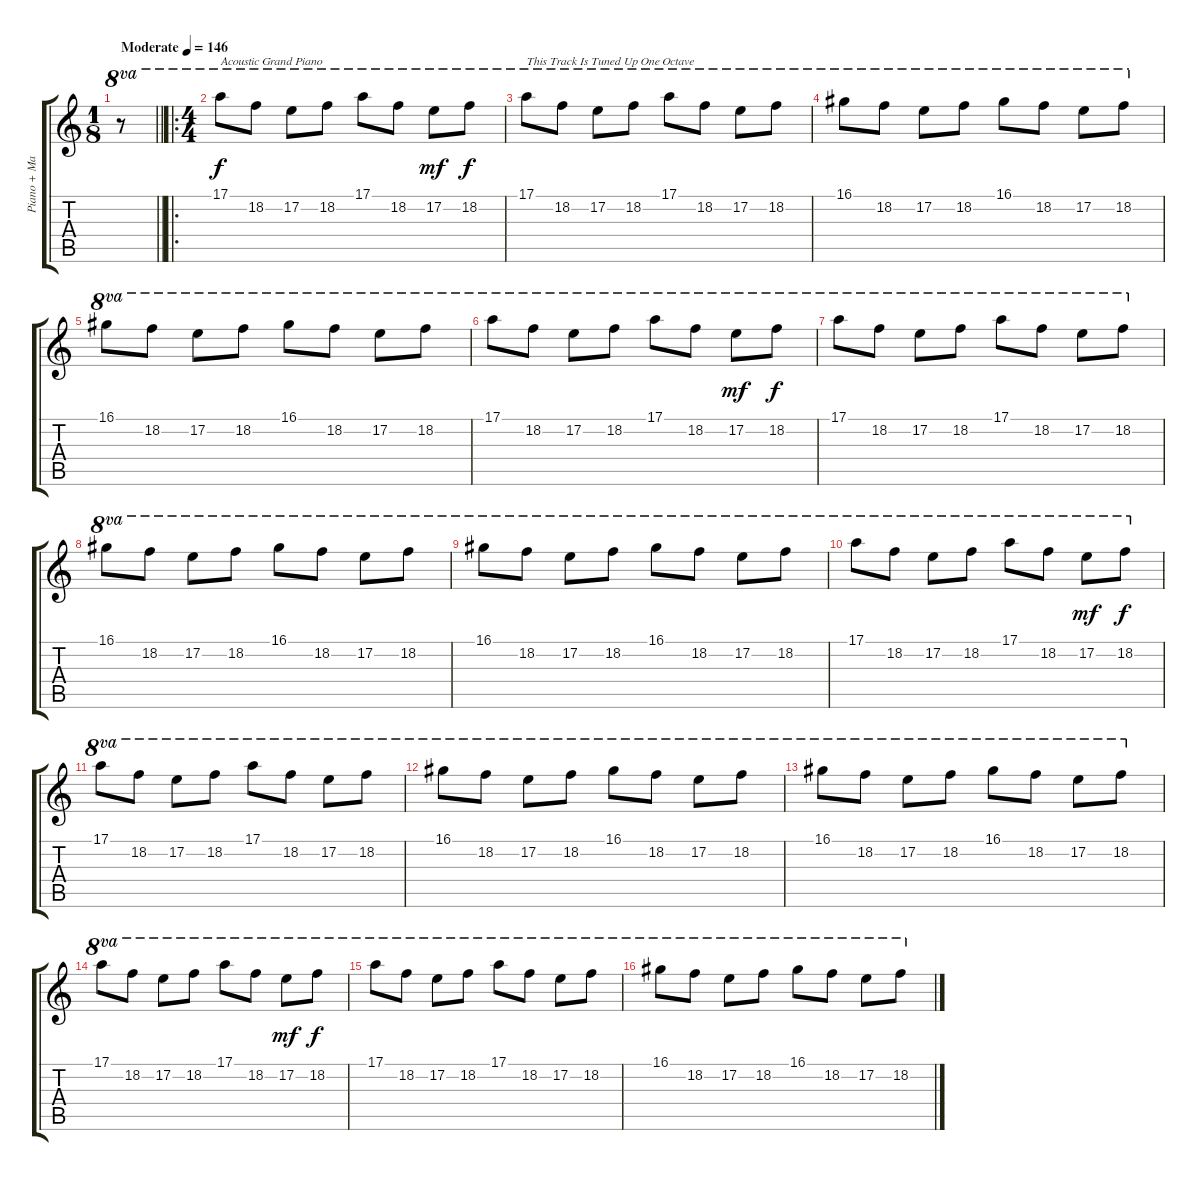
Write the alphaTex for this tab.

\track ("Piano + Marimba" "Piano + Ma") {instrument acousticgrandpiano}
\staff {score tabs}
\tuning (E5 B4 G4 D4 A3 E3) {hide}
\ts (1 8)
\tempo (146 "Moderate")
\clef g2
\barLineRight lightlight
\ks c
r.8{ot 8va dy f volume 7 instrument acousticgrandpiano} |
\ro
\ts (4 4)
17.1.8{ot 8va txt "Acoustic Grand Piano" volume 15 instrument acousticgrandpiano} 18.2.8{ot 8va} 17.2.8{ot 8va} 18.2.8{ot 8va} 17.1.8{ot 8va} 18.2.8{ot 8va} 17.2.8{ot 8va dy mf} 18.2.8{ot 8va dy f} |
17.1.8{ot 8va txt "This Track Is Tuned Up One Octave"} 18.2.8{ot 8va} 17.2.8{ot 8va} 18.2.8{ot 8va} 17.1.8{ot 8va volume 7} 18.2.8{ot 8va} 17.2.8{ot 8va} 18.2.8{ot 8va} |
16.1.8{ot 8va volume 15} 18.2.8{ot 8va} 17.2.8{ot 8va} 18.2.8{ot 8va} 16.1.8{ot 8va} 18.2.8{ot 8va} 17.2.8{ot 8va} 18.2.8{ot 8va} |
16.1.8{ot 8va} 18.2.8{ot 8va} 17.2.8{ot 8va} 18.2.8{ot 8va} 16.1.8{ot 8va volume 7} 18.2.8{ot 8va} 17.2.8{ot 8va} 18.2.8{ot 8va} |
17.1.8{ot 8va volume 15} 18.2.8{ot 8va} 17.2.8{ot 8va} 18.2.8{ot 8va} 17.1.8{ot 8va} 18.2.8{ot 8va} 17.2.8{ot 8va dy mf} 18.2.8{ot 8va dy f} |
17.1.8{ot 8va} 18.2.8{ot 8va} 17.2.8{ot 8va} 18.2.8{ot 8va} 17.1.8{ot 8va volume 7} 18.2.8{ot 8va} 17.2.8{ot 8va} 18.2.8{ot 8va} |
16.1.8{ot 8va volume 15} 18.2.8{ot 8va} 17.2.8{ot 8va} 18.2.8{ot 8va} 16.1.8{ot 8va} 18.2.8{ot 8va} 17.2.8{ot 8va} 18.2.8{ot 8va} |
16.1.8{ot 8va} 18.2.8{ot 8va} 17.2.8{ot 8va} 18.2.8{ot 8va} 16.1.8{ot 8va volume 7} 18.2.8{ot 8va} 17.2.8{ot 8va} 18.2.8{ot 8va} |
17.1.8{ot 8va volume 15} 18.2.8{ot 8va} 17.2.8{ot 8va} 18.2.8{ot 8va} 17.1.8{ot 8va} 18.2.8{ot 8va} 17.2.8{ot 8va dy mf} 18.2.8{ot 8va dy f} |
17.1.8{ot 8va} 18.2.8{ot 8va} 17.2.8{ot 8va} 18.2.8{ot 8va} 17.1.8{ot 8va volume 7} 18.2.8{ot 8va} 17.2.8{ot 8va} 18.2.8{ot 8va} |
16.1.8{ot 8va volume 15} 18.2.8{ot 8va} 17.2.8{ot 8va} 18.2.8{ot 8va} 16.1.8{ot 8va} 18.2.8{ot 8va} 17.2.8{ot 8va} 18.2.8{ot 8va} |
16.1.8{ot 8va} 18.2.8{ot 8va} 17.2.8{ot 8va} 18.2.8{ot 8va} 16.1.8{ot 8va volume 7} 18.2.8{ot 8va} 17.2.8{ot 8va} 18.2.8{ot 8va} |
17.1.8{ot 8va volume 15} 18.2.8{ot 8va} 17.2.8{ot 8va} 18.2.8{ot 8va} 17.1.8{ot 8va} 18.2.8{ot 8va} 17.2.8{ot 8va dy mf} 18.2.8{ot 8va dy f} |
17.1.8{ot 8va} 18.2.8{ot 8va} 17.2.8{ot 8va} 18.2.8{ot 8va} 17.1.8{ot 8va volume 7} 18.2.8{ot 8va} 17.2.8{ot 8va} 18.2.8{ot 8va} |
16.1.8{ot 8va volume 15} 18.2.8{ot 8va} 17.2.8{ot 8va} 18.2.8{ot 8va} 16.1.8{ot 8va} 18.2.8{ot 8va} 17.2.8{ot 8va} 18.2.8{ot 8va}
